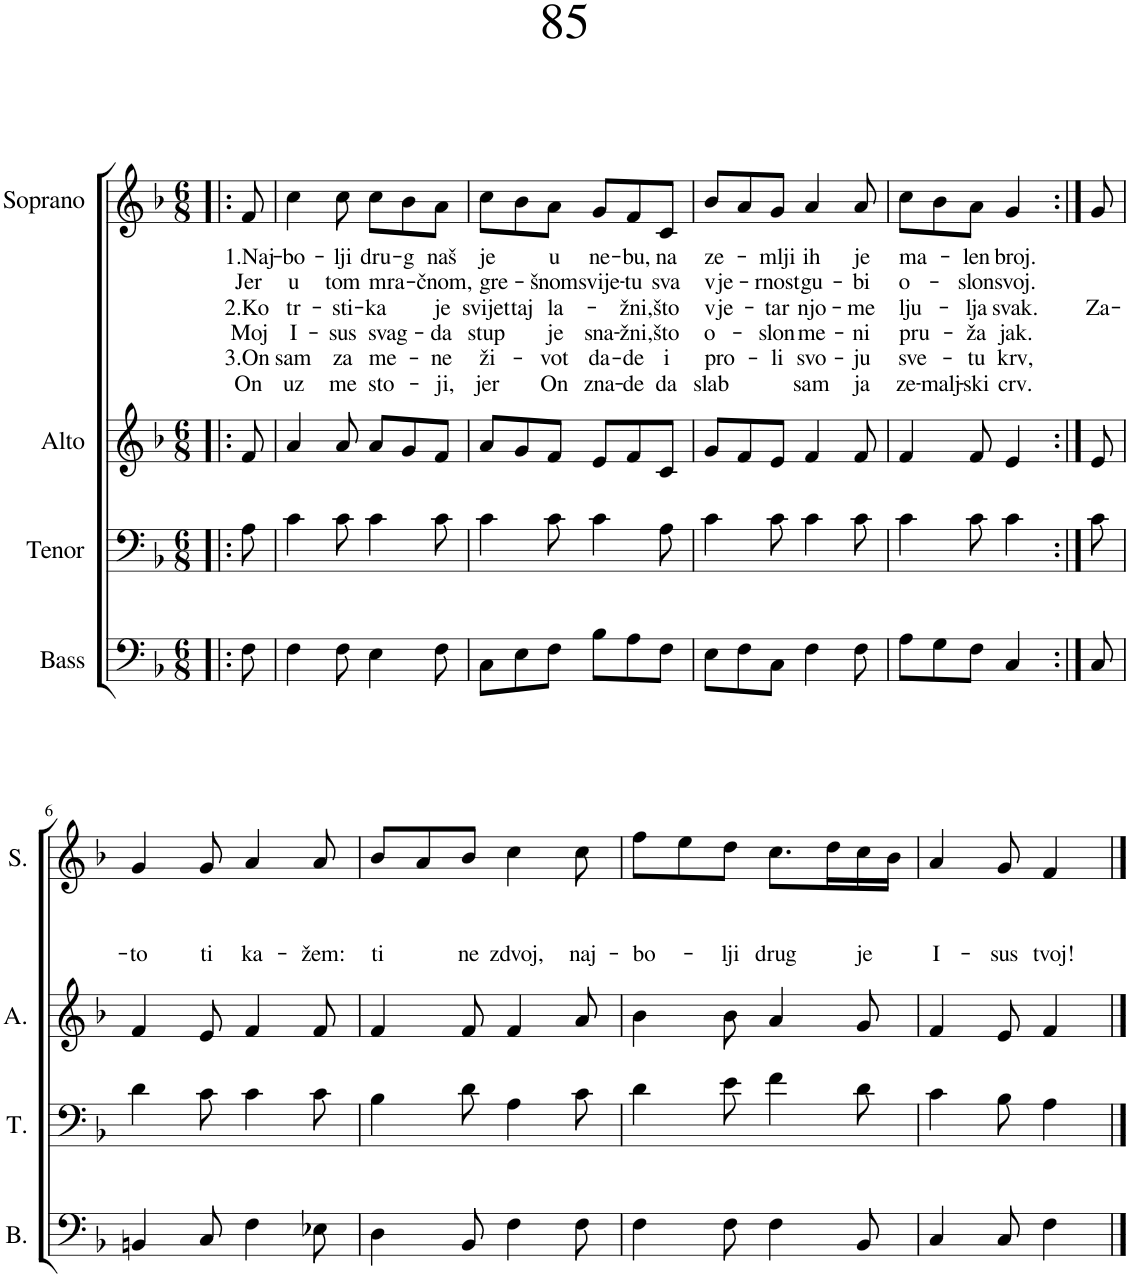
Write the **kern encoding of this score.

**kern	**kern	**kern	**kern	**text	**text	**text	**text	**text	**text
*part4	*part3	*part2	*part1	*part1	*part1	*part1	*part1	*part1	*part1
*staff4	*staff3	*staff2	*staff1	*staff1	*staff1	*staff1	*staff1	*staff1	*staff1
*I"Bass	*I"Tenor	*I"Alto	*I"Soprano	*	*	*	*	*	*
*I'B.	*I'T.	*I'A.	*I'S.	*	*	*	*	*	*
*clefF4	*clefF4	*clefG2	*clefG2	*	*	*	*	*	*
*k[b-]	*k[b-]	*k[b-]	*k[b-]	*	*	*	*	*	*
*M6/8	*M6/8	*M6/8	*M6/8	*	*	*	*	*	*
=!|:	=!|:	=!|:	=!|:	=!|:	=!|:	=!|:	=!|:	=!|:	=!|:
!	!	!	!	!LO:LY:b	!LO:LY:b	!LO:LY:b	!LO:LY:b	!LO:LY:b	!LO:LY:b
8F\	8A\	8f/	8f/	1.Naj-	Jer	2.Ko	Moj	3.On	On
=1	=1	=1	=1	=1	=1	=1	=1	=1	=1
!	!	!	!	!LO:LY:b	!LO:LY:b	!LO:LY:b	!LO:LY:b	!LO:LY:b	!LO:LY:b
4F\	4c\	4a/	4cc\	-bo-	u	tr-	I-	sam	uz
!	!	!	!	!LO:LY:b	!LO:LY:b	!LO:LY:b	!LO:LY:b	!LO:LY:b	!LO:LY:b
8F\	8c\	8a/	8cc\	-lji	tom	-sti-	-sus	za	me
!	!	!	!	!LO:LY:b	!LO:LY:b	!LO:LY:b	!LO:LY:b	!LO:LY:b	!LO:LY:b
4E\	4c\	8a/L	8cc\L	dru-	mra-	-ka	svag-	me-	sto-
!	!	!	!	!LO:LY:b	!	!	!	!	!
.	.	8g/	8b-\	-g	.	.	.	.	.
!	!	!	!	!LO:LY:b	!LO:LY:b	!LO:LY:b	!LO:LY:b	!LO:LY:b	!LO:LY:b
8F\	8c\	8f/J	8a\J	naš	-čnom,	je	-da	-ne	-ji,
=2	=2	=2	=2	=2	=2	=2	=2	=2	=2
!	!	!	!	!LO:LY:b	!LO:LY:b	!LO:LY:b	!LO:LY:b	!LO:LY:b	!LO:LY:b
8C\L	4c\	8a/L	8cc\L	je	gre-	svijet	stup	ži-	jer
!	!	!	!	!	!	!LO:LY:b	!	!	!
8E\	.	8g/	8b-\	.	.	taj	.	.	.
!	!	!	!	!LO:LY:b	!LO:LY:b	!LO:LY:b	!LO:LY:b	!LO:LY:b	!LO:LY:b
8F\J	8c\	8f/J	8a\J	u	-šnom	la-	je	-vot	On
!	!	!	!	!LO:LY:b	!LO:LY:b	!	!LO:LY:b	!LO:LY:b	!LO:LY:b
8B-\L	4c\	8e/L	8g/L	ne-	svije-	.	sna-	da-	zna-
!	!	!	!	!LO:LY:b	!LO:LY:b	!LO:LY:b	!LO:LY:b	!LO:LY:b	!LO:LY:b
8A\	.	8f/	8f/	-bu,	-tu	-žni,	-žni,	-de	-de
!	!	!	!	!LO:LY:b	!LO:LY:b	!LO:LY:b	!LO:LY:b	!LO:LY:b	!LO:LY:b
8F\J	8A\	8c/J	8c/J	na	sva	što	što	i	da
=3	=3	=3	=3	=3	=3	=3	=3	=3	=3
!	!	!	!	!LO:LY:b	!LO:LY:b	!LO:LY:b	!LO:LY:b	!LO:LY:b	!LO:LY:b
8E\L	4c\	8g/L	8b-/L	ze-	vje-	vje-	o-	pro-	slab
8F\	.	8f/	8a/	.	.	.	.	.	.
!	!	!	!	!LO:LY:b	!LO:LY:b	!LO:LY:b	!LO:LY:b	!LO:LY:b	!
8C\J	8c\	8e/J	8g/J	-mlji	-rnost	-tar	-slon	-li	.
!	!	!	!	!LO:LY:b	!LO:LY:b	!LO:LY:b	!LO:LY:b	!LO:LY:b	!LO:LY:b
4F\	4c\	4f/	4a/	ih	gu-	njo-	me-	svo-	sam
!	!	!	!	!LO:LY:b	!LO:LY:b	!LO:LY:b	!LO:LY:b	!LO:LY:b	!LO:LY:b
8F\	8c\	8f/	8a/	je	-bi	-me	-ni	-ju	ja
=4	=4	=4	=4	=4	=4	=4	=4	=4	=4
!	!	!	!	!LO:LY:b	!LO:LY:b	!LO:LY:b	!LO:LY:b	!LO:LY:b	!LO:LY:b
8A\L	4c\	4f/	8cc\L	ma-	o-	lju-	pru-	sve-	ze-
!	!	!	!	!	!	!	!	!	!LO:LY:b
8G\	.	.	8b-\	.	.	.	.	.	-malj-
!	!	!	!	!LO:LY:b	!LO:LY:b	!LO:LY:b	!LO:LY:b	!LO:LY:b	!LO:LY:b
8F\J	8c\	8f/	8a\J	-len	-slon	-lja	-ža	-tu	-ski
!	!	!	!	!LO:LY:b	!LO:LY:b	!LO:LY:b	!LO:LY:b	!LO:LY:b	!LO:LY:b
4C/	4c\	4e/	4g/	broj.	svoj.	svak.	jak.	krv,	crv.
=5:|!	=5:|!	=5:|!	=5:|!	=5:|!	=5:|!	=5:|!	=5:|!	=5:|!	=5:|!
!	!	!	!	!	!	!LO:LY:b	!	!	!
8C/	8c\	8e/	8g/	.	.	Za-	.	.	.
!!LO:LB:g=z
=6	=6	=6	=6	=6	=6	=6	=6	=6	=6
!	!	!	!	!	!	!LO:LY:b	!	!	!
4BBn/	4d\	4f/	4g/	.	.	-to	.	.	.
!	!	!	!	!	!	!LO:LY:b	!	!	!
8C/	8c\	8e/	8g/	.	.	ti	.	.	.
!	!	!	!	!	!	!LO:LY:b	!	!	!
4F\	4c\	4f/	4a/	.	.	ka-	.	.	.
!	!	!	!	!	!	!LO:LY:b	!	!	!
8E-X\	8c\	8f/	8a/	.	.	-žem:	.	.	.
=7	=7	=7	=7	=7	=7	=7	=7	=7	=7
!	!	!	!	!	!	!LO:LY:b	!	!	!
4D\	4B-\	4f/	8b-/L	.	.	ti	.	.	.
.	.	.	8a/	.	.	.	.	.	.
!	!	!	!	!	!	!LO:LY:b	!	!	!
8BB-/	8d\	8f/	8b-/J	.	.	ne	.	.	.
!	!	!	!	!	!	!LO:LY:b	!	!	!
4F\	4A\	4f/	4cc\	.	.	zdvoj,	.	.	.
!	!	!	!	!	!	!LO:LY:b	!	!	!
8F\	8c\	8a/	8cc\	.	.	naj-	.	.	.
=8	=8	=8	=8	=8	=8	=8	=8	=8	=8
!	!	!	!	!	!	!LO:LY:b	!	!	!
4F\	4d\	4b-\	8ff\L	.	.	-bo-	.	.	.
.	.	.	8ee\	.	.	.	.	.	.
!	!	!	!	!	!	!LO:LY:b	!	!	!
8F\	8e\	8b-\	8dd\J	.	.	-lji	.	.	.
!	!	!	!	!	!	!LO:LY:b	!	!	!
4F\	4f\	4a/	8.cc\L	.	.	drug	.	.	.
.	.	.	16dd\L	.	.	.	.	.	.
!	!	!	!	!	!	!LO:LY:b	!	!	!
8BB-/	8d\	8g/	16cc\	.	.	je	.	.	.
.	.	.	16b-\JJ	.	.	.	.	.	.
=9	=9	=9	=9	=9	=9	=9	=9	=9	=9
!	!	!	!	!	!	!LO:LY:b	!	!	!
4C/	4c\	4f/	4a/	.	.	I-	.	.	.
!	!	!	!	!	!	!LO:LY:b	!	!	!
8C/	8B-\	8e/	8g/	.	.	-sus	.	.	.
!	!	!	!	!	!	!LO:LY:b	!	!	!
4F\	4A\	4f/	4f/	.	.	tvoj!	.	.	.
==	==	==	==	==	==	==	==	==	==
*-	*-	*-	*-	*-	*-	*-	*-	*-	*-
